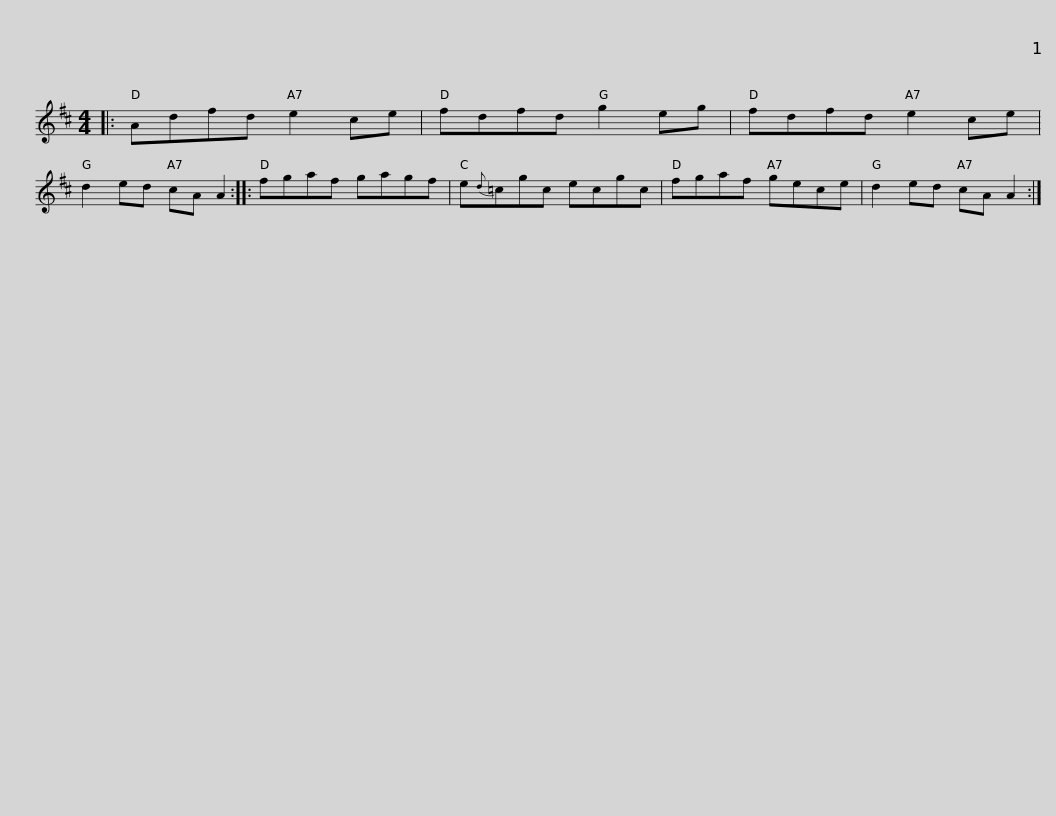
X:1
L:1/8
M:4/4
I:linebreak $
K:D
V:1 treble
V:1
|: Adfd e2 ce | fdfd g2 eg | fdfd e2 ce | d2 ed cA A2 :: fgaf gagf |$ %5
 e{d}=cgc ecgc | fgaf gece | d2 ed cA A2 :| %8
